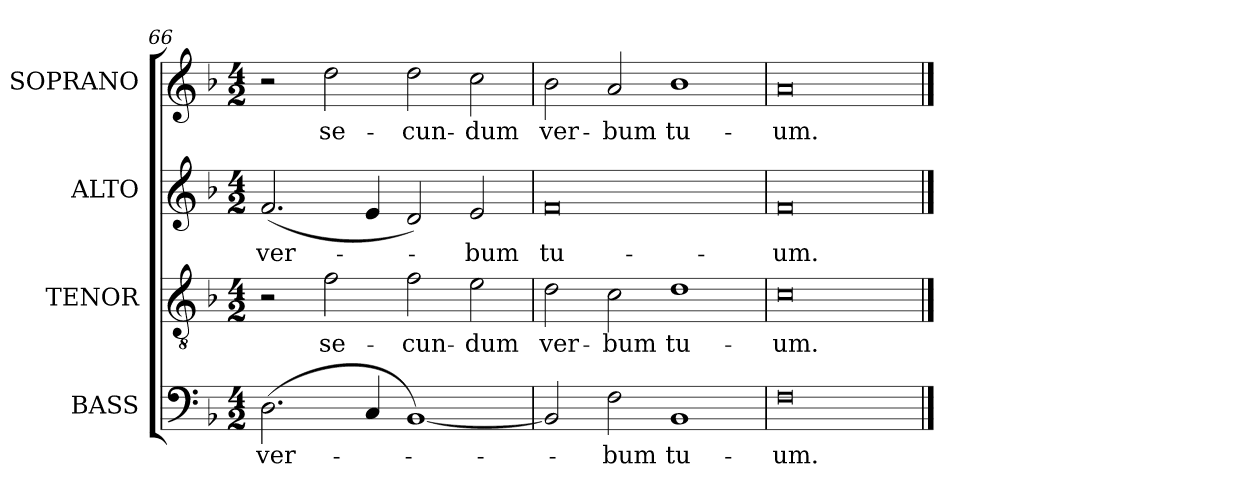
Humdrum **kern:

**kern	**text	**kern	**text	**kern	**text	**kern	**text
*part4	*part4	*part3	*part3	*part2	*part2	*part1	*part1
*staff4	*staff4	*staff3	*staff3	*staff2	*staff2	*staff1	*staff1
*I"BASS	*	*I"TENOR	*	*I"ALTO	*	*I"SOPRANO	*
*I'B.	*	*I'T.	*	*I'A.	*	*I'S.	*
*clefF4	*	*clefGv2	*	*clefG2	*	*clefG2	*
*	*	*ITrd7c12	*	*	*	*	*
*k[b-]	*	*k[b-]	*	*k[b-]	*	*k[b-]	*
*F:	*	*F:	*	*F:	*	*F:	*
*M4/2	*	*M4/2	*	*M4/2	*	*M4/2	*
=66	=66	=66	=66	=66	=66	=66	=66
!	!LO:LY:b:color=#000000	!	!	!	!	!	!
!	!	!	!	!	!LO:LY:b:color=#000000	!	!
(2.Di\	ver-	2r	.	(2.fi/	ver-	2r	.
!	!	!	!LO:LY:b:color=#000000	!	!	!	!
!	!	!	!	!	!	!	!LO:LY:b:color=#000000
.	.	2Fi\	se-	.	.	2ddi\	se-
4Ci/	.	.	.	4ei/	.	.	.
!	!	!	!LO:LY:b:color=#000000	!	!	!	!
!	!	!	!	!	!	!	!LO:LY:b:color=#000000
[1BB-i)	.	2Fi\	-cun-	2di/)	.	2ddi\	-cun-
!	!	!	!LO:LY:b:color=#000000	!	!	!	!
!	!	!	!	!	!LO:LY:b:color=#000000	!	!
!	!	!	!	!	!	!	!LO:LY:b:color=#000000
.	.	2Ei\	-dum	2ei/	-bum	2cci\	-dum
=67	=67	=67	=67	=67	=67	=67	=67
!	!	!	!LO:LY:b:color=#000000	!	!	!	!
!	!	!	!	!	!LO:LY:b:color=#000000	!	!
!	!	!	!	!	!	!	!LO:LY:b:color=#000000
2BB-i/]	.	2Di\	ver-	0fi	tu-	2b-i\	ver-
!	!LO:LY:b:color=#000000	!	!	!	!	!	!
!	!	!	!LO:LY:b:color=#000000	!	!	!	!
!	!	!	!	!	!	!	!LO:LY:b:color=#000000
2Fi\	-bum	2Ci\	-bum	.	.	2ai/	-bum
!	!LO:LY:b:color=#000000	!	!	!	!	!	!
!	!	!	!LO:LY:b:color=#000000	!	!	!	!
!	!	!	!	!	!	!	!LO:LY:b:color=#000000
1BB-i	tu-	1Di	tu-	.	.	1b-i	tu-
=68	=68	=68	=68	=68	=68	=68	=68
!	!LO:LY:b:color=#000000	!	!	!	!	!	!
!	!	!	!LO:LY:b:color=#000000	!	!	!	!
!	!	!	!	!	!LO:LY:b:color=#000000	!	!
!	!	!	!	!	!	!	!LO:LY:b:color=#000000
0Fi	-um.	0Ci	-um.	0fi	-um.	0ai	-um.
==	==	==	==	==	==	==	==
*-	*-	*-	*-	*-	*-	*-	*-
